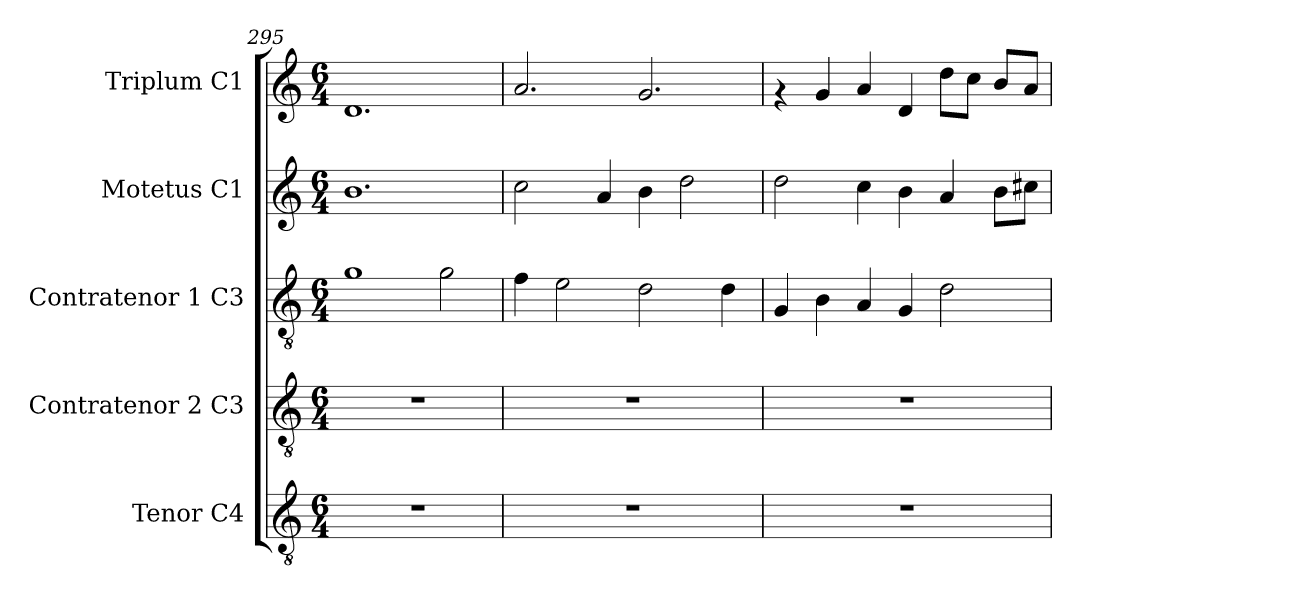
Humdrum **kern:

**kern	**kern	**kern	**text	**kern	**text	**kern	**text
*part5	*part4	*part3	*part3	*part2	*part2	*part1	*part1
*staff5	*staff4	*staff3	*staff3	*staff2	*staff2	*staff1	*staff1
*I"Tenor  C4	*I"Contratenor 2  C3	*I"Contratenor 1  C3	*	*I"Motetus  C1	*	*I"Triplum  C1	*
*I'T	*I'Ct2	*I'Ct1	*	*I'Mot	*	*I'Tr	*
*clefGv2	*clefGv2	*clefGv2	*	*clefG2	*	*clefG2	*
*k[]	*k[]	*k[]	*	*k[]	*	*k[]	*
*C:	*C:	*C:	*	*C:	*	*C:	*
*M6/4	*M6/4	*M6/4	*	*M6/4	*	*M6/4	*
=295	=295	=295	=295	=295	=295	=295	=295
!	!	!	!LO:LY:b:cj	!	!LO:LY:b:cj	!	!LO:LY:b:cj
1.r	1.r	1g	.	1.b	.	1.d	--
!	!	!	!LO:LY:b:cj	!	!	!	!
.	.	2g\	.	.	.	.	.
=296	=296	=296	=296	=296	=296	=296	=296
!	!	!	!LO:LY:b:cj	!	!LO:LY:b:cj	!	!LO:LY:b:cj
1.r	1.r	4f\	.	2cc\	.	2.a/	--
!	!	!	!LO:LY:b:cj	!	!	!	!
.	.	2e\	.	.	.	.	.
!	!	!	!	!	!LO:LY:b:cj	!	!
.	.	.	.	4a/	.	.	.
!	!	!	!LO:LY:b:cj	!	!LO:LY:b:cj	!	!LO:LY:b:cj
.	.	2d\	.	4b\	.	2.g/	--
!	!	!	!	!	!LO:LY:b:cj	!	!
.	.	.	.	2dd\	.	.	.
!	!	!	!LO:LY:b:cj	!	!	!	!
.	.	4d\	.	.	.	.	.
=297	=297	=297	=297	=297	=297	=297	=297
!	!	!	!LO:LY:b:cj	!	!LO:LY:b:cj	!	!
1.r	1.r	4G/	.	2dd\	.	4rf	.
!	!	!	!LO:LY:b:cj	!	!	!	!LO:LY:b:cj
.	.	4B\	.	.	.	4g/	--
!	!	!	!LO:LY:b:cj	!	!LO:LY:b:cj	!	!LO:LY:b:cj
.	.	4A/	.	4cc\	.	4a/	--
!	!	!	!LO:LY:b:cj	!	!LO:LY:b:cj	!	!LO:LY:b:cj
.	.	4G/	.	4b\	.	4d/	--
!	!	!	!LO:LY:b:cj	!	!LO:LY:b:cj	!	!LO:LY:b:cj
.	.	2d\	.	4a/	.	8dd\L	--
!	!	!	!	!	!	!	!LO:LY:b:cj
.	.	.	.	.	.	8cc\J	--
!	!	!	!	!	!LO:LY:b:cj	!	!LO:LY:b:cj
.	.	.	.	8b\L	.	8b/L	--
!	!	!	!	!	!LO:LY:b:cj	!	!LO:LY:b:cj
.	.	.	.	8cc#\J	.	8a/J	--
=	=	=	=	=	=	=	=
*-	*-	*-	*-	*-	*-	*-	*-
